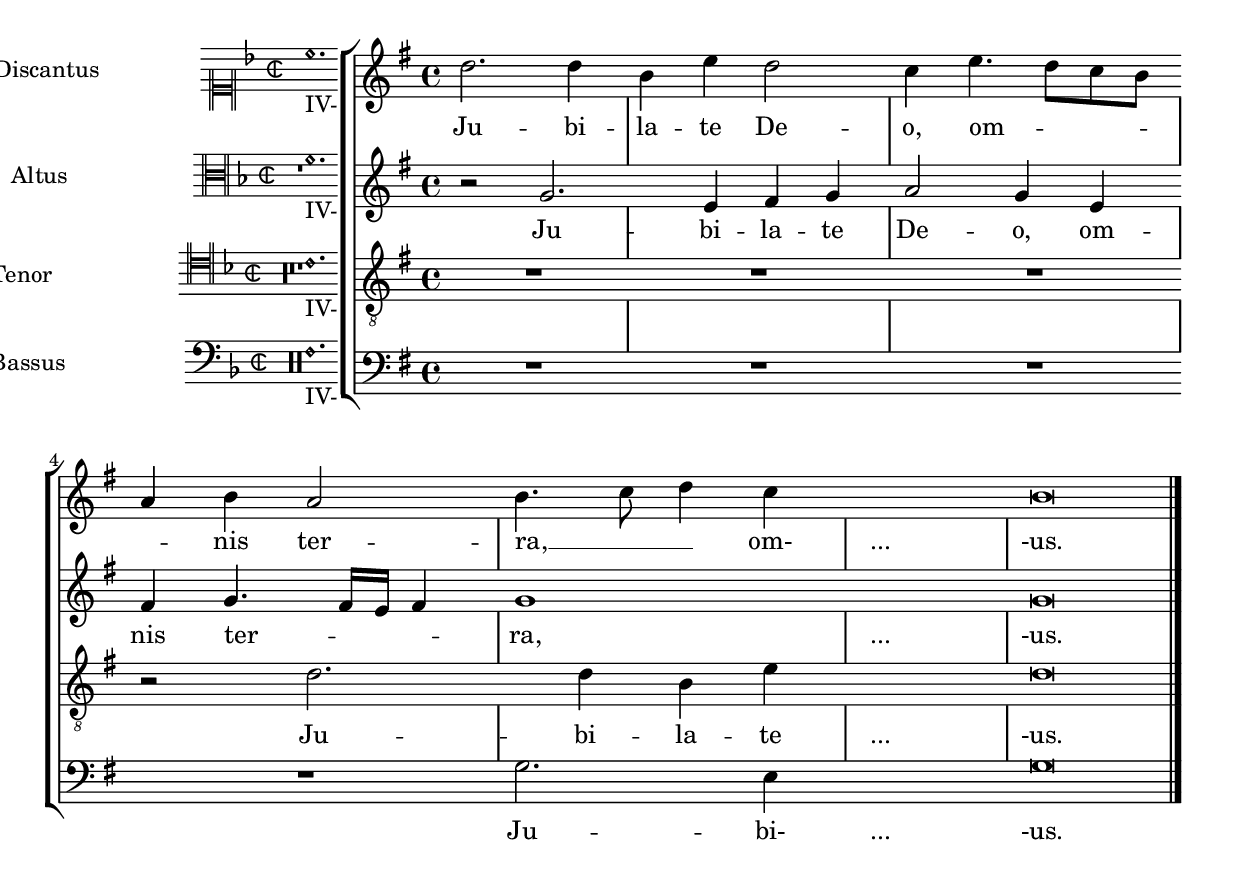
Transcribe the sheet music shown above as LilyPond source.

%% Do not edit this file; it is auto-generated from LSR http://lsr.dsi.unimi.it
%% This file is in the public domain.
\version "2.11.64"

\header {
  lsrtags = "ancient-notation, tweaks-and-overrides"

  texidoces = "
A modo de alternativa para obtener auténticos «incipit»
independientes de la partitura principal, se incluyen como
elemento de marcado en el campo que se usa normalmente para el
nombre del instrumento. Por el momento, la letra sólo se puede
añadir como marcado directo. Por desgracia, su espaciado no es
análogo al de la letra principal.

"
  doctitlees = "Transcripción de música antigua con incipit"

  texidoc = "
As a workaround to get real incipits which are independent from the
main score these are included as a markup into the field normally used
for the instrument name. As for now lyrics can only be added as a
direct markup. It doesn't unfortunately conform with the spacing of the
main lyrics.

"
  doctitle = "Transcription of Ancient music with incipit"
} % begin verbatim

global = {
  \set Score.skipBars = ##t
  \key g \major
  \time 4/4
  
  %make the staff lines invisible on staves
  \override Staff.BarLine #'transparent = ##t
  \skip 1*8 % the actual music

  % let finis bar go through all staves
  \override Staff.BarLine #'transparent = ##f

  % finis bar
  \bar "|."
}

  
discantusNotes = {
  \transpose c' c'' {
    \clef "treble"
    d'2. d'4 |
    b e' d'2 |
    c'4 e'4.( d'8 c' b |
    a4) b a2 |
    b4.( c'8 d'4) c'4 |
    \once \override NoteHead #'transparent = ##t c'1 |
    b\breve |
  }
}

discantusLyrics = \lyricmode {
  Ju -- bi -- |
  la -- te De -- |
  o, om --
  nis ter -- |
  ra, __ om- |
  "..." |
  -us. |
}

altusNotes = {
  \transpose c' c'' {
    \clef "treble"
    r2 g2. e4 fis g | % two bars
    a2 g4 e |
    fis g4.( fis16 e fis4) |
    g1 |
    \once \override NoteHead #'transparent = ##t g1 |
    g\breve |
  }
}

altusLyrics = \lyricmode {
  Ju -- bi -- la -- te | % two bars
  De -- o, om -- |
  nis ter -- ra, |
  "..." |
  -us. |
}

tenorNotes = {
  \transpose c' c' {
    \clef "treble_8"
    R1 |
    R1 |
    R1 |
    r2 d'2. d'4 b e' | % two bars
    \once \override NoteHead #'transparent = ##t e'1 |
    d'\breve |
  }
}

tenorLyrics = \lyricmode {
  Ju -- bi -- la -- te | % two bars
  "..." |
  -us. 
}

bassusNotes = {
  \transpose c' c' {
    \clef "bass"
    R1 |
    R1 |
    R1 |
    R1 |
    g2. e4 |
    \once \override NoteHead #'transparent = ##t e1 |
    g\breve |
  }
}

bassusLyrics = \lyricmode {
  Ju -- bi- |
  "..." |
  -us. 
}

incipitDiscantus = \markup{
	\score{
		{
		\set Staff.instrumentName="Discantus "
		\override NoteHead   #'style = #'neomensural
		\override Rest #'style = #'neomensural
		\override Staff.TimeSignature #'style = #'neomensural
		\cadenzaOn 
		\clef "neomensural-c1"
		\key f \major
		\time 2/2
	  	c''1._"IV-" s2  %two bars
	  	\skip 1*8 % eight bars
    	}
	\layout {
		\context {\Voice
			\remove Ligature_bracket_engraver
			\consists Mensural_ligature_engraver
		}
		line-width=4.5\cm 
	}
	}
}

incipitAltus = \markup{
	\score{
		{ 
		\set Staff.instrumentName="Altus "
		\override NoteHead   #'style = #'neomensural
		\override Rest #'style = #'neomensural
		\override Staff.TimeSignature #'style = #'neomensural
		\cadenzaOn 
		\clef "neomensural-c3"
		\key f \major
		\time 2/2
	  	r1        % one bar
        f'1._"IV-" s2   % two bars
        \skip 1*7 % seven bars
		}
	\layout {
		\context {\Voice
			\remove Ligature_bracket_engraver
			\consists Mensural_ligature_engraver
		}
		line-width=4.5\cm 
	}
	}
}

incipitTenor = \markup{
    \score{ {
    \set Staff.instrumentName = "Tenor  "
    \override NoteHead   #'style = #'neomensural
	\override Rest #'style = #'neomensural
	\override Staff.TimeSignature #'style = #'neomensural
	\cadenzaOn 
	\clef "neomensural-c4"
	\key f \major
	\time 2/2
    r\longa   % four bars
    r\breve   % two bars
    r1        % one bar
    c'1._"IV-" s2   % two bars
    \skip 1   % one bar
    }
    \layout {
		\context {\Voice
			\remove Ligature_bracket_engraver
			\consists Mensural_ligature_engraver
		}
		line-width=4.5\cm 
}
}
}

incipitBassus = \markup{
    \score{ {
    \set Staff.instrumentName = "Bassus  "
    \override NoteHead   #'style = #'neomensural
	\override Rest #'style = #'neomensural
	\override Staff.TimeSignature #'style = #'neomensural
	\cadenzaOn 
	\clef "bass"
	\key f \major
	\time 2/2
    % incipit
    r\maxima  % eight bars
    f1._"IV-" s2    % two bars
    }
    \layout {
		\context {\Voice
			\remove Ligature_bracket_engraver
			\consists Mensural_ligature_engraver
		}
		line-width=4.5\cm 
            }
     }
}

%StaffGroup is used instead of ChoirStaff to get bar lines between systems
\score {
  <<
  \new StaffGroup = choirStaff <<
    \new Voice =
      "discantusNotes" << \global 
      \set Staff.instrumentName=\incipitDiscantus   
      \discantusNotes >>
    \new Lyrics =
      "discantusLyrics" \lyricsto discantusNotes { \discantusLyrics }
      
    \new Voice =
      "altusNotes" << \global 
      \set Staff.instrumentName=\incipitAltus 
      \altusNotes >>
    \new Lyrics =
      "altusLyrics" \lyricsto altusNotes { \altusLyrics }
     
    \new Voice =
      "tenorNotes" << \global 
      \set Staff.instrumentName=\incipitTenor 
      \tenorNotes >>
    \new Lyrics =
      "tenorLyrics" \lyricsto tenorNotes { \tenorLyrics }
     
    \new Voice =
      "bassusNotes" << \global 
      \set Staff.instrumentName=\incipitBassus
      \bassusNotes >>
      >>
    \new Lyrics =
      "bassusLyrics" \lyricsto bassusNotes { \bassusLyrics } 
    %Keep the bass lyrics outside of the staff group to avoid bar lines
    %between the lyrics.
  >>
  
  \layout {
    \context {
      \Score

      % no bars in staves
      \override BarLine #'transparent = ##t
    }
    % the next three instructions keep the lyrics between the barlines
	\context { \Lyrics 
	   \consists "Bar_engraver" 
	   \override BarLine #'transparent = ##t } 
	\context { \StaffGroup \consists "Separating_line_group_engraver" }
    \context {
      \Voice

      % no slurs
      \override Slur #'transparent = ##t

      % Comment in the below "\remove" command to allow line
      % breaking also at those barlines where a note overlaps
      % into the next bar.  The command is commented out in this
      % short example score, but especially for large scores, you
      % will typically yield better line breaking and thus improve
      % overall spacing if you comment in the following command.
      %\remove "Forbid_line_break_engraver"
    }
    	indent=5\cm
  }
}
